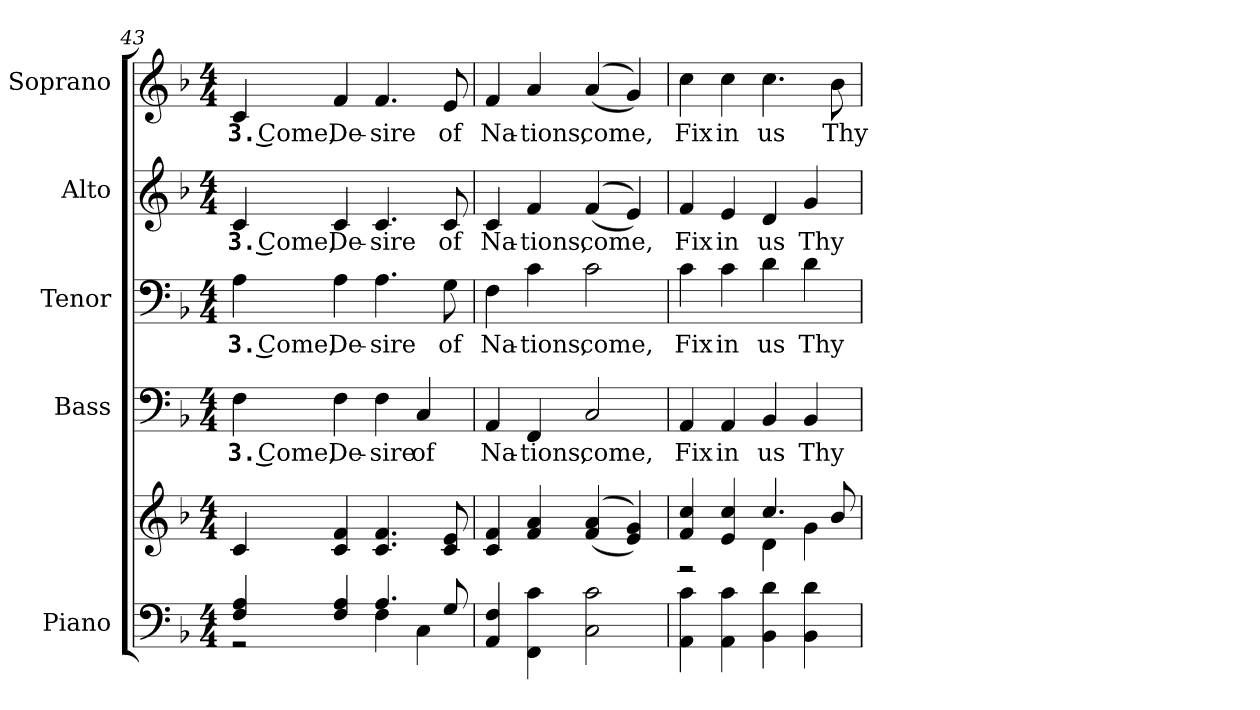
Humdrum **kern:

**kern	**kern	**kern	**text	**kern	**text	**kern	**text	**kern	**text
*part5	*part5	*part4	*part4	*part3	*part3	*part2	*part2	*part1	*part1
*staff6	*staff5	*staff4	*staff4	*staff3	*staff3	*staff2	*staff2	*staff1	*staff1
*I"Piano	*	*I"Bass	*	*I"Tenor	*	*I"Alto	*	*I"Soprano	*
*I'Pno.	*	*I'B.	*	*I'T.	*	*I'A.	*	*I'S.	*
!!LO:PB:g=z
*clefF4	*clefG2	*clefF4	*	*clefF4	*	*clefG2	*	*clefG2	*
*k[b-]	*k[b-]	*k[b-]	*	*k[b-]	*	*k[b-]	*	*k[b-]	*
*F:	*F:	*F:	*	*F:	*	*F:	*	*F:	*
*M4/4	*M4/4	*M4/4	*	*M4/4	*	*M4/4	*	*M4/4	*
=43	=43	=43	=43	=43	=43	=43	=43	=43	=43
*^	*	*	*	*	*	*	*	*	*
!	!	!	!	!LO:LY:b:color=#000000	!	!	!	!	!	!
!	!	!	!	!	!	!LO:LY:b:color=#000000	!	!	!	!
!	!	!	!	!	!	!	!	!LO:LY:b:color=#000000	!	!
!	!	!	!	!	!	!	!	!	!	!LO:LY:b:color=#000000
4Fi/ 4Ai	2r	4ci/	4Fi\	3. Come,	4Ai\	3. Come,	4ci/	3. Come,	4ci/	3. Come,
!	!	!	!	!LO:LY:b:color=#000000	!	!	!	!	!	!
!	!	!	!	!	!	!LO:LY:b:color=#000000	!	!	!	!
!	!	!	!	!	!	!	!	!LO:LY:b:color=#000000	!	!
!	!	!	!	!	!	!	!	!	!	!LO:LY:b:color=#000000
4Fi/ 4Ai	.	4ci/ 4fi	4Fi\	De-	4Ai\	De-	4ci/	De-	4fi/	De-
!	!	!	!	!LO:LY:b:color=#000000	!	!	!	!	!	!
!	!	!	!	!	!	!LO:LY:b:color=#000000	!	!	!	!
!	!	!	!	!	!	!	!	!LO:LY:b:color=#000000	!	!
!	!	!	!	!	!	!	!	!	!	!LO:LY:b:color=#000000
4.Ai/	4Fi\	4.ci/ 4.fi	4Fi\	-sire	4.Ai\	-sire	4.ci/	-sire	4.fi/	-sire
!	!	!	!	!LO:LY:b:color=#000000	!	!	!	!	!	!
.	4Ci\	.	4Ci/	of	.	.	.	.	.	.
!	!	!	!	!	!	!LO:LY:b:color=#000000	!	!	!	!
!	!	!	!	!	!	!	!	!LO:LY:b:color=#000000	!	!
!	!	!	!	!	!	!	!	!	!	!LO:LY:b:color=#000000
8Gi/	.	8ci/ 8ei	.	.	8Gi\	of	8ci/	of	8ei/	of
*v	*v	*	*	*	*	*	*	*	*	*
=44	=44	=44	=44	=44	=44	=44	=44	=44	=44
!	!	!	!LO:LY:b:color=#000000	!	!	!	!	!	!
!	!	!	!	!	!LO:LY:b:color=#000000	!	!	!	!
!	!	!	!	!	!	!	!LO:LY:b:color=#000000	!	!
!	!	!	!	!	!	!	!	!	!LO:LY:b:color=#000000
4AAi/ 4Fi	4ci/ 4fi	4AAi/	Na-	4Fi\	Na-	4ci/	Na-	4fi/	Na-
!	!	!	!LO:LY:b:color=#000000	!	!	!	!	!	!
!	!	!	!	!	!LO:LY:b:color=#000000	!	!	!	!
!	!	!	!	!	!	!	!LO:LY:b:color=#000000	!	!
!	!	!	!	!	!	!	!	!	!LO:LY:b:color=#000000
4FFi\ 4ci	4fi/ 4ai	4FFi/	-tions,	4ci\	-tions,	4fi/	-tions,	4ai/	-tions,
!	!	!	!LO:LY:b:color=#000000	!	!	!	!	!	!
!	!	!	!	!	!LO:LY:b:color=#000000	!	!	!	!
!	!	!	!	!	!	!	!LO:LY:b:color=#000000	!	!
!	!	!	!	!	!	!	!	!	!LO:LY:b:color=#000000
2Ci\ 2ci	((4fi/ 4ai	2Ci/	come,	2ci\	come,	((4fi/	come,	((4ai/	come,
.	4ei/ 4gi))	.	.	.	.	4ei/))	.	4gi/))	.
!!LO:PB:g=z
=45	=45	=45	=45	=45	=45	=45	=45	=45	=45
*	*^	*	*	*	*	*	*	*	*
!	!	!	!	!LO:LY:b:color=#000000	!	!	!	!	!	!
!	!	!	!	!	!	!LO:LY:b:color=#000000	!	!	!	!
!	!	!	!	!	!	!	!	!LO:LY:b:color=#000000	!	!
!	!	!	!	!	!	!	!	!	!	!LO:LY:b:color=#000000
4AAi\ 4ci	4fi/ 4cci	2r	4AAi/	Fix	4ci\	Fix	4fi/	Fix	4cci\	Fix
!	!	!	!	!LO:LY:b:color=#000000	!	!	!	!	!	!
!	!	!	!	!	!	!LO:LY:b:color=#000000	!	!	!	!
!	!	!	!	!	!	!	!	!LO:LY:b:color=#000000	!	!
!	!	!	!	!	!	!	!	!	!	!LO:LY:b:color=#000000
4AAi\ 4ci	4ei/ 4cci	.	4AAi/	in	4ci\	in	4ei/	in	4cci\	in
!	!	!	!	!LO:LY:b:color=#000000	!	!	!	!	!	!
!	!	!	!	!	!	!LO:LY:b:color=#000000	!	!	!	!
!	!	!	!	!	!	!	!	!LO:LY:b:color=#000000	!	!
!	!	!	!	!	!	!	!	!	!	!LO:LY:b:color=#000000
4BB-i\ 4di	4.cci/	4di\	4BB-i/	us	4di\	us	4di/	us	4.cci\	us
!	!	!	!	!LO:LY:b:color=#000000	!	!	!	!	!	!
!	!	!	!	!	!	!LO:LY:b:color=#000000	!	!	!	!
!	!	!	!	!	!	!	!	!LO:LY:b:color=#000000	!	!
4BB-i\ 4di	.	4gi\	4BB-i/	Thy	4di\	Thy	4gi/	Thy	.	.
!	!	!	!	!	!	!	!	!	!	!LO:LY:b:color=#000000
.	8b-i/	.	.	.	.	.	.	.	8b-i\	Thy
*	*v	*v	*	*	*	*	*	*	*	*
=	=	=	=	=	=	=	=	=	=
*-	*-	*-	*-	*-	*-	*-	*-	*-	*-
